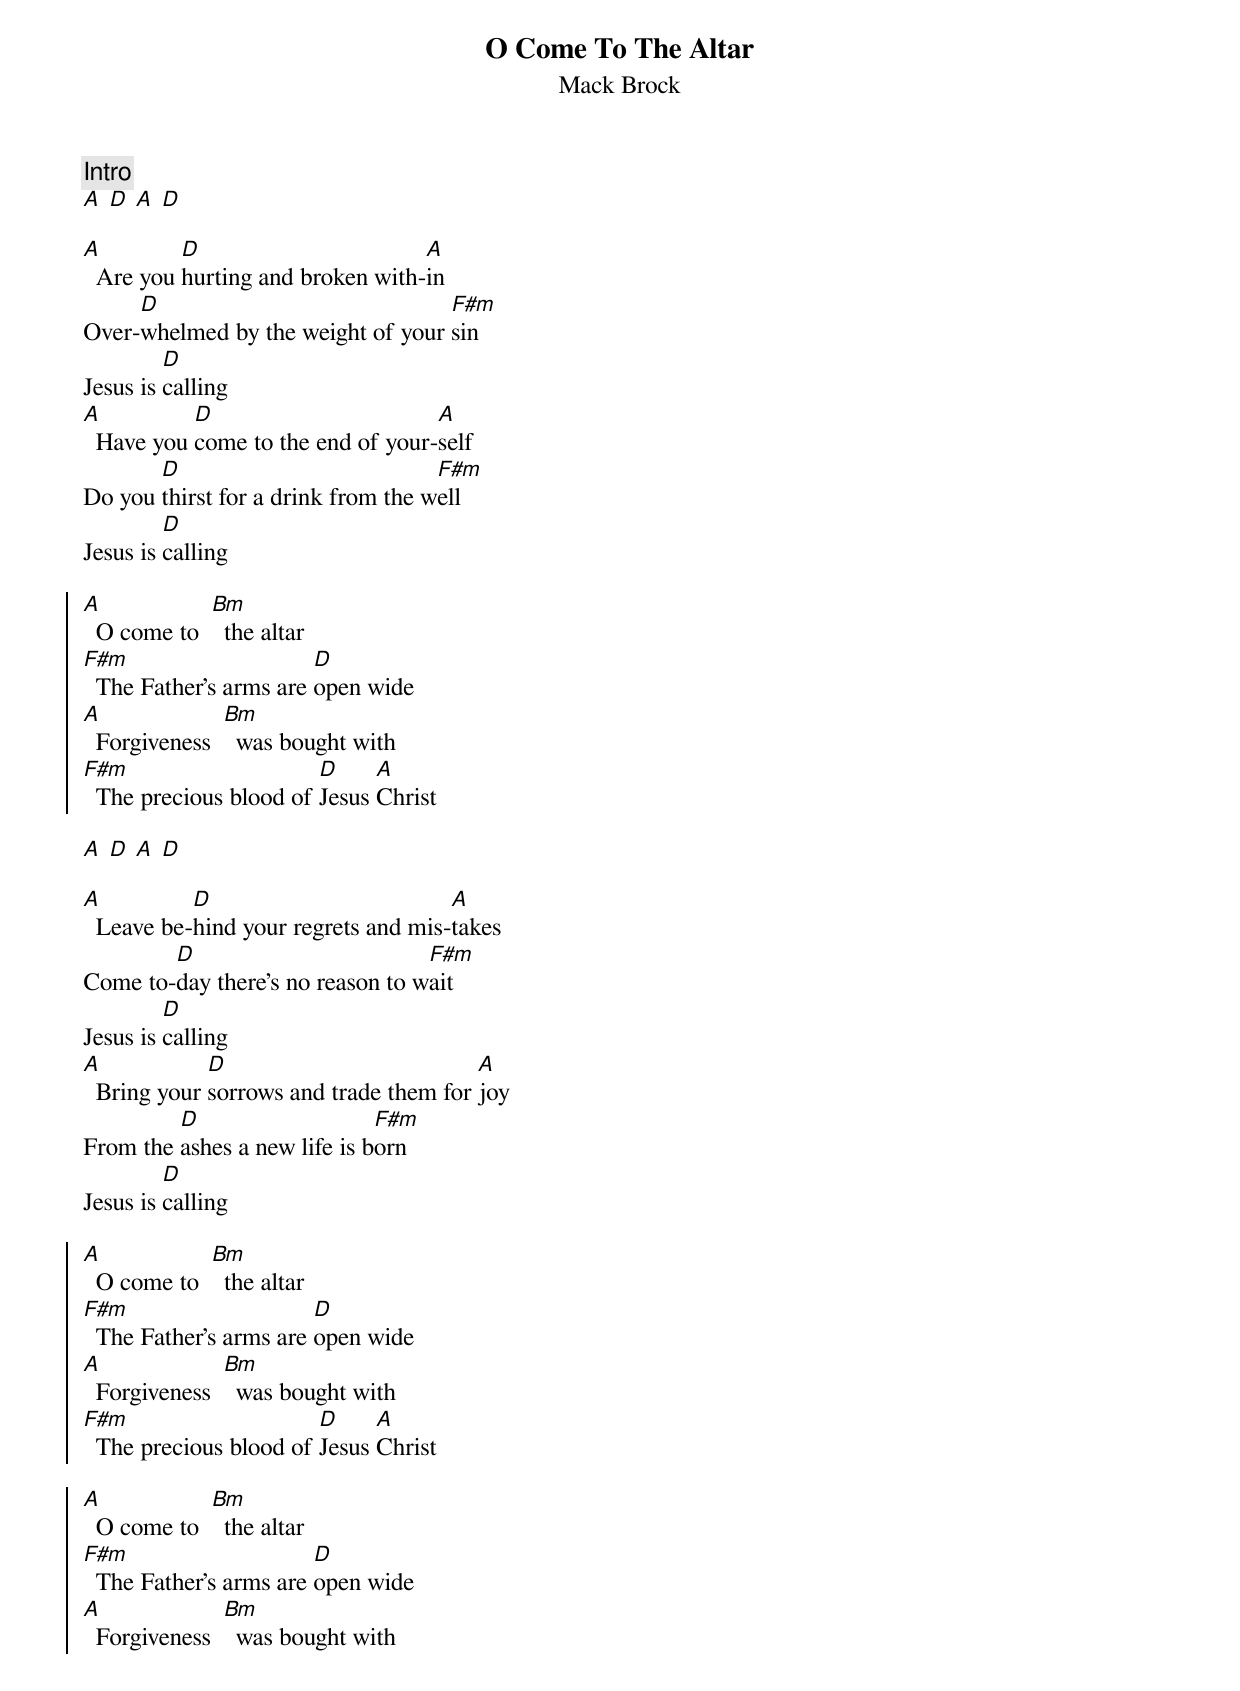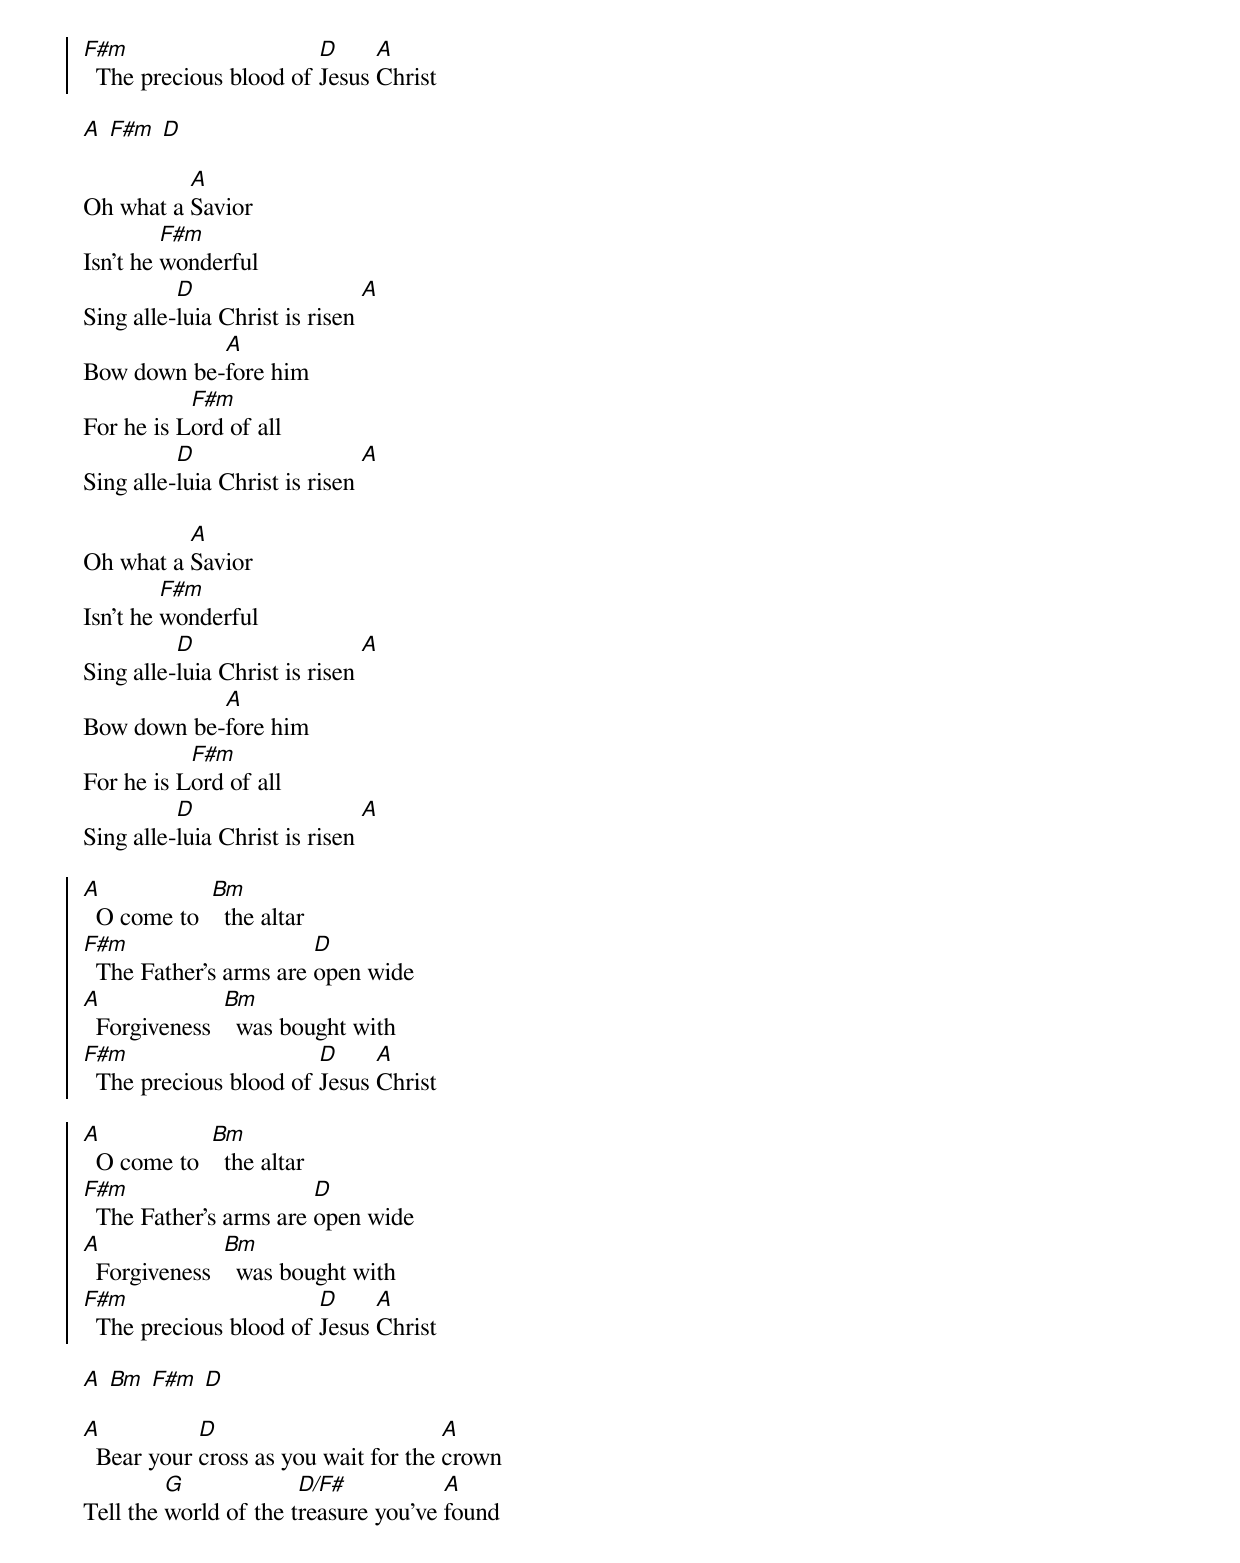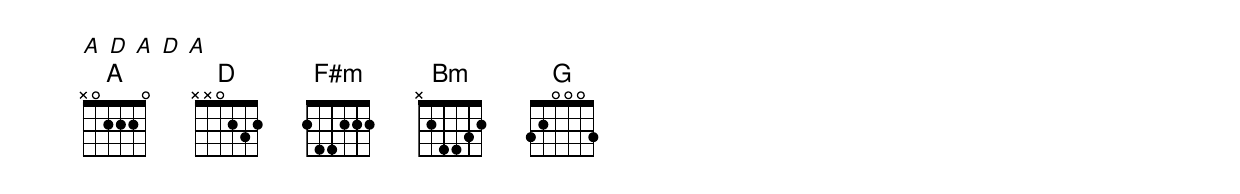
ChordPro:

{title: O Come To The Altar}
{subtitle:Mack Brock}
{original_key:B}
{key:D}
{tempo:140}
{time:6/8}
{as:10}

{c:Intro}
[A] [D] [A] [D]

[A]  Are you [D]hurting and broken with-[A]in
Over-[D]whelmed by the weight of your [F#m]sin
Jesus is [D]calling
[A]  Have you [D]come to the end of your-[A]self
Do you [D]thirst for a drink from the w[F#m]ell
Jesus is [D]calling

{soc}
[A]  O come to  [Bm]  the altar
[F#m]  The Father's arms are [D]open wide
[A]  Forgiveness  [Bm]  was bought with
[F#m]  The precious blood of [D]Jesus [A]Christ
{eoc}

[A] [D] [A] [D]

[A]  Leave be-[D]hind your regrets and mis-[A]takes
Come to-[D]day there's no reason to w[F#m]ait
Jesus is [D]calling
[A]  Bring your [D]sorrows and trade them for [A]joy
From the [D]ashes a new life is b[F#m]orn
Jesus is [D]calling

{soc}
[A]  O come to  [Bm]  the altar
[F#m]  The Father's arms are [D]open wide
[A]  Forgiveness  [Bm]  was bought with
[F#m]  The precious blood of [D]Jesus [A]Christ

[A]  O come to  [Bm]  the altar
[F#m]  The Father's arms are [D]open wide
[A]  Forgiveness  [Bm]  was bought with
[F#m]  The precious blood of [D]Jesus [A]Christ
{eoc}

[A] [F#m] [D]

{sob}
Oh what a [A]Savior
Isn't he [F#m]wonderful
Sing alle-[D]luia Christ is risen [A]
Bow down be-[A]fore him
For he is L[F#m]ord of all
Sing alle-[D]luia Christ is risen [A]

Oh what a [A]Savior
Isn't he [F#m]wonderful
Sing alle-[D]luia Christ is risen [A]
Bow down be-[A]fore him
For he is L[F#m]ord of all
Sing alle-[D]luia Christ is risen [A]
{eob}

{soc}
[A]  O come to  [Bm]  the altar
[F#m]  The Father's arms are [D]open wide
[A]  Forgiveness  [Bm]  was bought with
[F#m]  The precious blood of [D]Jesus [A]Christ

[A]  O come to  [Bm]  the altar
[F#m]  The Father's arms are [D]open wide
[A]  Forgiveness  [Bm]  was bought with
[F#m]  The precious blood of [D]Jesus [A]Christ
{eoc}

[A] [Bm] [F#m] [D]

[A]  Bear your [D]cross as you wait for the [A]crown
Tell the [G]world of the t[D/F#]reasure you've [A]found

[A] [D] [A] [D] [A]
